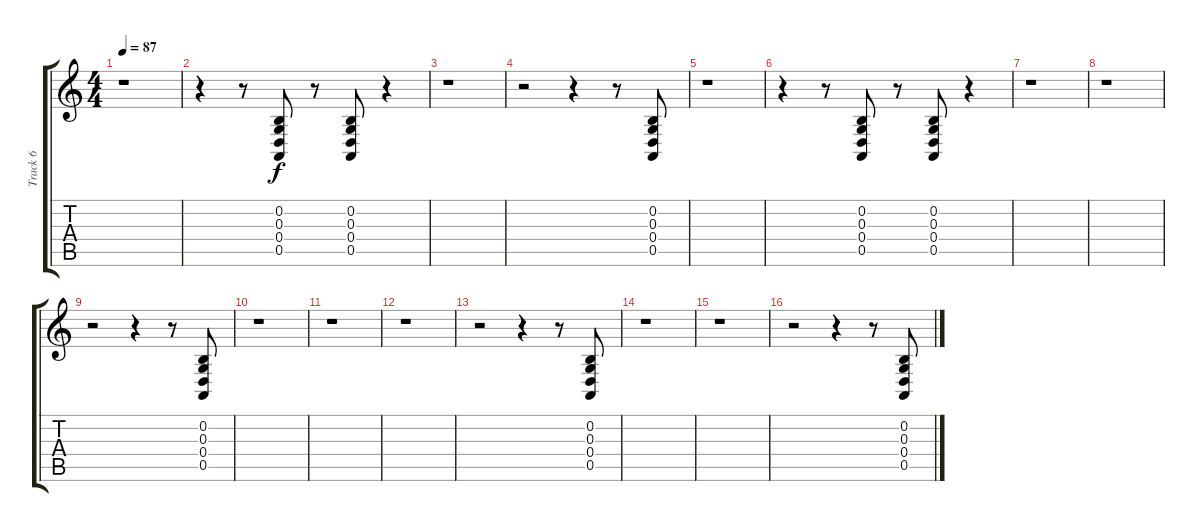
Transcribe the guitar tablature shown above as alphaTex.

\track ("Track 6" "Track 6") {instrument reversecymbal}
\staff {score tabs}
\tuning (E4 B3 G3 D3 A2 E2) {hide}
\ts (4 4)
\tempo 87
\clef g2
\ks c
r.1{dy f} |
r.4 r.8 (0.2 0.3 0.4 0.5).8 r.8 (0.2 0.3 0.4 0.5).8 r.4 |
r.1 |
r.2 r.4 r.8 (0.2 0.3 0.4 0.5).8 |
r.1 |
r.4 r.8 (0.2 0.3 0.4 0.5).8 r.8 (0.2 0.3 0.4 0.5).8 r.4 |
r.1 |
r.1 |
r.2 r.4 r.8 (0.2 0.3 0.4 0.5).8 |
r.1 |
r.1 |
r.1 |
r.2 r.4 r.8 (0.2 0.3 0.4 0.5).8 |
r.1 |
r.1 |
r.2 r.4 r.8 (0.2 0.3 0.4 0.5).8
